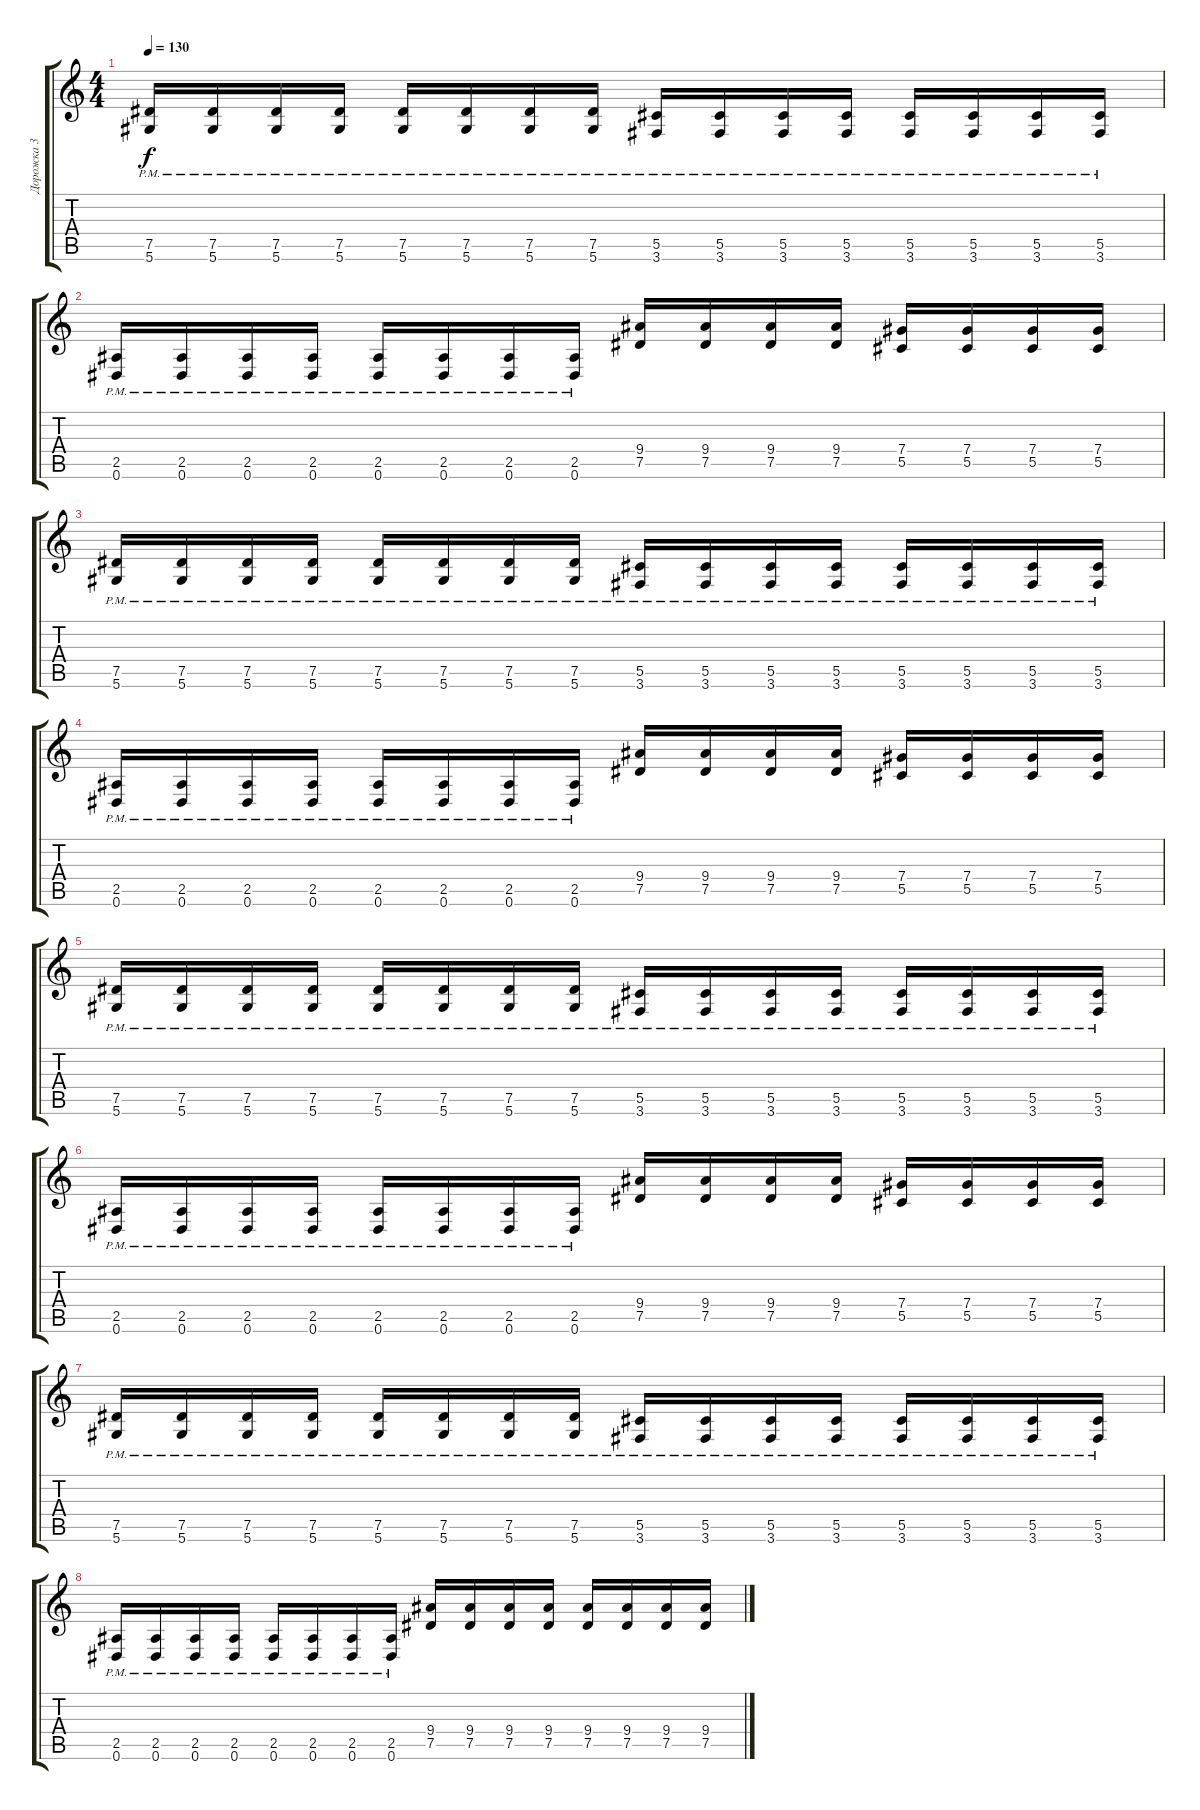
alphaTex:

\track ("Дорожка 3" "Дорожка 3") {instrument overdrivenguitar}
\staff {score tabs}
\tuning (Eb4 Bb3 Gb3 Db3 Ab2 Eb2) {hide}
\ts (4 4)
\tempo 130
\clef g2
\ks c
(7.5{pm} 5.6{pm}).16{dy f} (7.5{pm} 5.6{pm}).16 (7.5{pm} 5.6{pm}).16 (7.5{pm} 5.6{pm}).16 (7.5{pm} 5.6{pm}).16 (7.5{pm} 5.6{pm}).16 (7.5{pm} 5.6{pm}).16 (7.5{pm} 5.6{pm}).16 (5.5{pm} 3.6{pm}).16 (5.5{pm} 3.6{pm}).16 (5.5{pm} 3.6{pm}).16 (5.5{pm} 3.6{pm}).16 (5.5{pm} 3.6{pm}).16 (5.5{pm} 3.6{pm}).16 (5.5{pm} 3.6{pm}).16 (5.5{pm} 3.6{pm}).16 |
(2.5{pm} 0.6{pm}).16 (2.5{pm} 0.6{pm}).16 (2.5{pm} 0.6{pm}).16 (2.5{pm} 0.6{pm}).16 (2.5{pm} 0.6{pm}).16 (2.5{pm} 0.6{pm}).16 (2.5{pm} 0.6{pm}).16 (2.5{pm} 0.6{pm}).16 (9.4 7.5).16 (9.4 7.5).16 (9.4 7.5).16 (9.4 7.5).16 (7.4 5.5).16 (7.4 5.5).16 (7.4 5.5).16 (7.4 5.5).16 |
(7.5{pm} 5.6{pm}).16 (7.5{pm} 5.6{pm}).16 (7.5{pm} 5.6{pm}).16 (7.5{pm} 5.6{pm}).16 (7.5{pm} 5.6{pm}).16 (7.5{pm} 5.6{pm}).16 (7.5{pm} 5.6{pm}).16 (7.5{pm} 5.6{pm}).16 (5.5{pm} 3.6{pm}).16 (5.5{pm} 3.6{pm}).16 (5.5{pm} 3.6{pm}).16 (5.5{pm} 3.6{pm}).16 (5.5{pm} 3.6{pm}).16 (5.5{pm} 3.6{pm}).16 (5.5{pm} 3.6{pm}).16 (5.5{pm} 3.6{pm}).16 |
(2.5{pm} 0.6{pm}).16 (2.5{pm} 0.6{pm}).16 (2.5{pm} 0.6{pm}).16 (2.5{pm} 0.6{pm}).16 (2.5{pm} 0.6{pm}).16 (2.5{pm} 0.6{pm}).16 (2.5{pm} 0.6{pm}).16 (2.5{pm} 0.6{pm}).16 (9.4 7.5).16 (9.4 7.5).16 (9.4 7.5).16 (9.4 7.5).16 (7.4 5.5).16 (7.4 5.5).16 (7.4 5.5).16 (7.4 5.5).16 |
(7.5{pm} 5.6{pm}).16 (7.5{pm} 5.6{pm}).16 (7.5{pm} 5.6{pm}).16 (7.5{pm} 5.6{pm}).16 (7.5{pm} 5.6{pm}).16 (7.5{pm} 5.6{pm}).16 (7.5{pm} 5.6{pm}).16 (7.5{pm} 5.6{pm}).16 (5.5{pm} 3.6{pm}).16 (5.5{pm} 3.6{pm}).16 (5.5{pm} 3.6{pm}).16 (5.5{pm} 3.6{pm}).16 (5.5{pm} 3.6{pm}).16 (5.5{pm} 3.6{pm}).16 (5.5{pm} 3.6{pm}).16 (5.5{pm} 3.6{pm}).16 |
(2.5{pm} 0.6{pm}).16 (2.5{pm} 0.6{pm}).16 (2.5{pm} 0.6{pm}).16 (2.5{pm} 0.6{pm}).16 (2.5{pm} 0.6{pm}).16 (2.5{pm} 0.6{pm}).16 (2.5{pm} 0.6{pm}).16 (2.5{pm} 0.6{pm}).16 (9.4 7.5).16 (9.4 7.5).16 (9.4 7.5).16 (9.4 7.5).16 (7.4 5.5).16 (7.4 5.5).16 (7.4 5.5).16 (7.4 5.5).16 |
(7.5{pm} 5.6{pm}).16 (7.5{pm} 5.6{pm}).16 (7.5{pm} 5.6{pm}).16 (7.5{pm} 5.6{pm}).16 (7.5{pm} 5.6{pm}).16 (7.5{pm} 5.6{pm}).16 (7.5{pm} 5.6{pm}).16 (7.5{pm} 5.6{pm}).16 (5.5{pm} 3.6{pm}).16 (5.5{pm} 3.6{pm}).16 (5.5{pm} 3.6{pm}).16 (5.5{pm} 3.6{pm}).16 (5.5{pm} 3.6{pm}).16 (5.5{pm} 3.6{pm}).16 (5.5{pm} 3.6{pm}).16 (5.5{pm} 3.6{pm}).16 |
(2.5{pm} 0.6{pm}).16 (2.5{pm} 0.6{pm}).16 (2.5{pm} 0.6{pm}).16 (2.5{pm} 0.6{pm}).16 (2.5{pm} 0.6{pm}).16 (2.5{pm} 0.6{pm}).16 (2.5{pm} 0.6{pm}).16 (2.5{pm} 0.6{pm}).16 (9.4 7.5).16 (9.4 7.5).16 (9.4 7.5).16 (9.4 7.5).16 (9.4 7.5).16 (9.4 7.5).16 (9.4 7.5).16 (9.4 7.5).16
